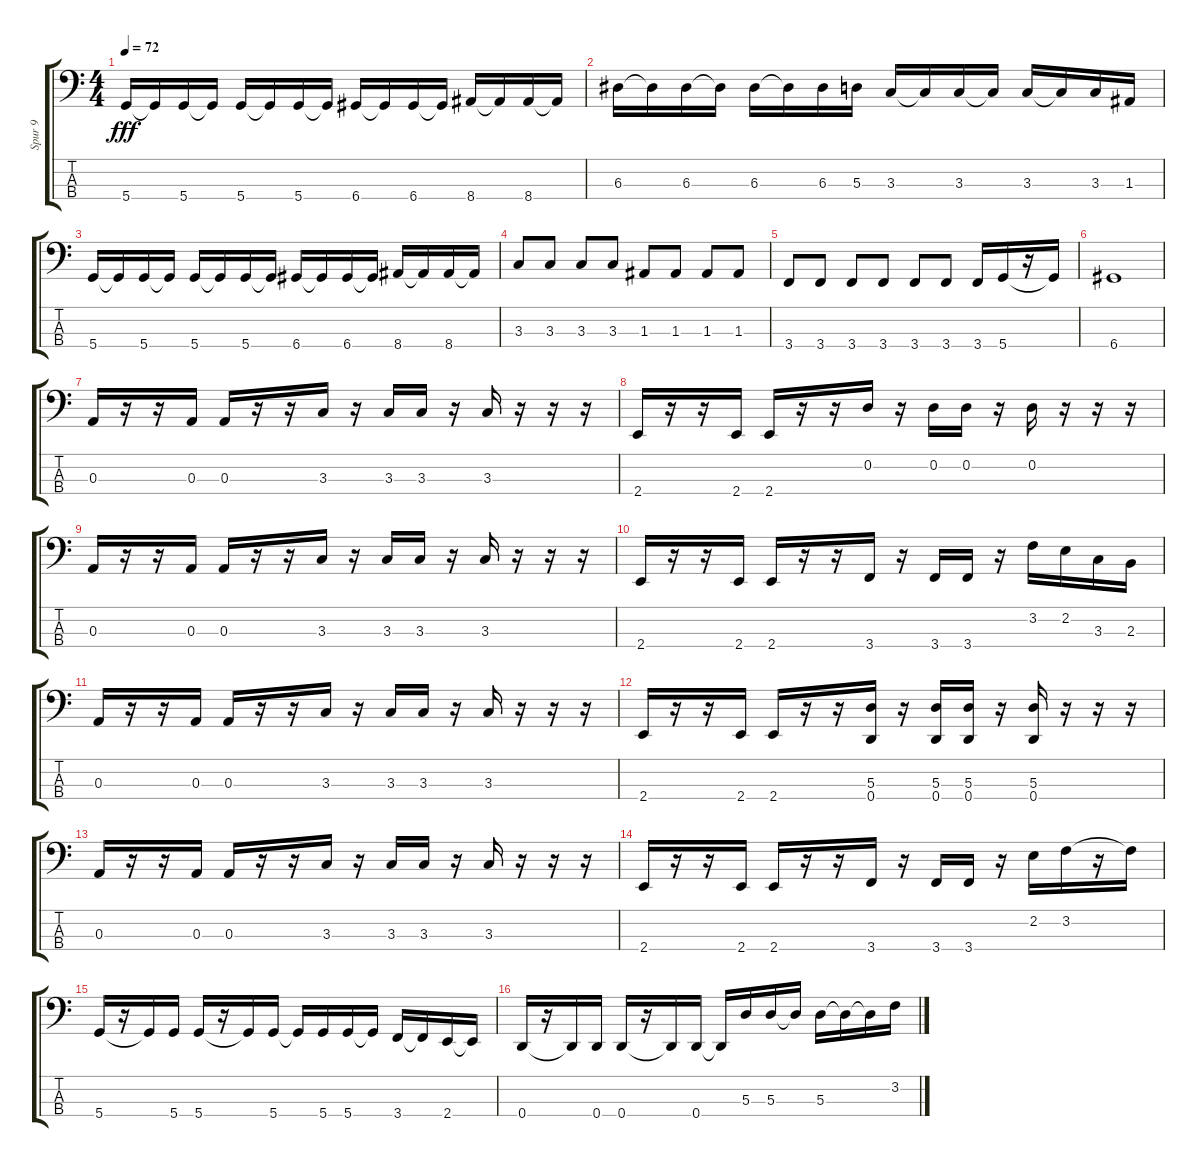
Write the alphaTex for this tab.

\track ("Spur 9" "Spur 9") {instrument electricbassfinger}
\staff {score tabs}
\tuning (G2 D2 A1 D1) {hide}
\ts (4 4)
\tempo 72
\clef f4
\ks c
5.4.16{dy fff} 5.4{t}.16 5.4.16 5.4{t}.16 5.4.16 5.4{t}.16 5.4.16 5.4{t}.16 6.4.16 6.4{t}.16 6.4.16 6.4{t}.16 8.4.16 8.4{t}.16 8.4.16 8.4{t}.16 |
6.3.16 6.3{t}.16 6.3.16 6.3{t}.16 6.3.16 6.3{t}.16 6.3.16 5.3.16 3.3.16 3.3{t}.16 3.3.16 3.3{t}.16 3.3.16 3.3{t}.16 3.3.16 1.3.16 |
5.4.16 5.4{t}.16 5.4.16 5.4{t}.16 5.4.16 5.4{t}.16 5.4.16 5.4{t}.16 6.4.16 6.4{t}.16 6.4.16 6.4{t}.16 8.4.16 8.4{t}.16 8.4.16 8.4{t}.16 |
3.3.8 3.3.8 3.3.8 3.3.8 1.3.8 1.3.8 1.3.8 1.3.8 |
3.4.8 3.4.8 3.4.8 3.4.8 3.4.8 3.4.8 3.4.16 5.4.16 r.16 5.4{t}.16 |
6.4.1 |
0.3.16 r.16 r.16 0.3.16 0.3.16 r.16 r.16 3.3.16 r.16 3.3.16 3.3.16 r.16 3.3.16 r.16 r.16 r.16 |
2.4.16 r.16 r.16 2.4.16 2.4.16 r.16 r.16 0.2.16 r.16 0.2.16 0.2.16 r.16 0.2.16 r.16 r.16 r.16 |
0.3.16 r.16 r.16 0.3.16 0.3.16 r.16 r.16 3.3.16 r.16 3.3.16 3.3.16 r.16 3.3.16 r.16 r.16 r.16 |
2.4.16 r.16 r.16 2.4.16 2.4.16 r.16 r.16 3.4.16 r.16 3.4.16 3.4.16 r.16 3.2.16 2.2.16 3.3.16 2.3.16 |
0.3.16 r.16 r.16 0.3.16 0.3.16 r.16 r.16 3.3.16 r.16 3.3.16 3.3.16 r.16 3.3.16 r.16 r.16 r.16 |
2.4.16 r.16 r.16 2.4.16 2.4.16 r.16 r.16 (5.3 0.4).16 r.16 (5.3 0.4).16 (5.3 0.4).16 r.16 (5.3 0.4).16 r.16 r.16 r.16 |
0.3.16 r.16 r.16 0.3.16 0.3.16 r.16 r.16 3.3.16 r.16 3.3.16 3.3.16 r.16 3.3.16 r.16 r.16 r.16 |
2.4.16 r.16 r.16 2.4.16 2.4.16 r.16 r.16 3.4.16 r.16 3.4.16 3.4.16 r.16 2.2.16 3.2.16 r.16 3.2{t}.16 |
5.4.16 r.16 5.4{t}.16 5.4.16 5.4.16 r.16 5.4{t}.16 5.4.16 5.4{t}.16 5.4.16 5.4.16 5.4{t}.16 3.4.16 3.4{t}.16 2.4.16 2.4{t}.16 |
0.4.16 r.16 0.4{t}.16 0.4.16 0.4.16 r.16 0.4{t}.16 0.4.16 0.4{t}.16 5.3.16 5.3.16 5.3{t}.16 5.3.16 5.3{t}.16 5.3{t}.16 3.2.16
